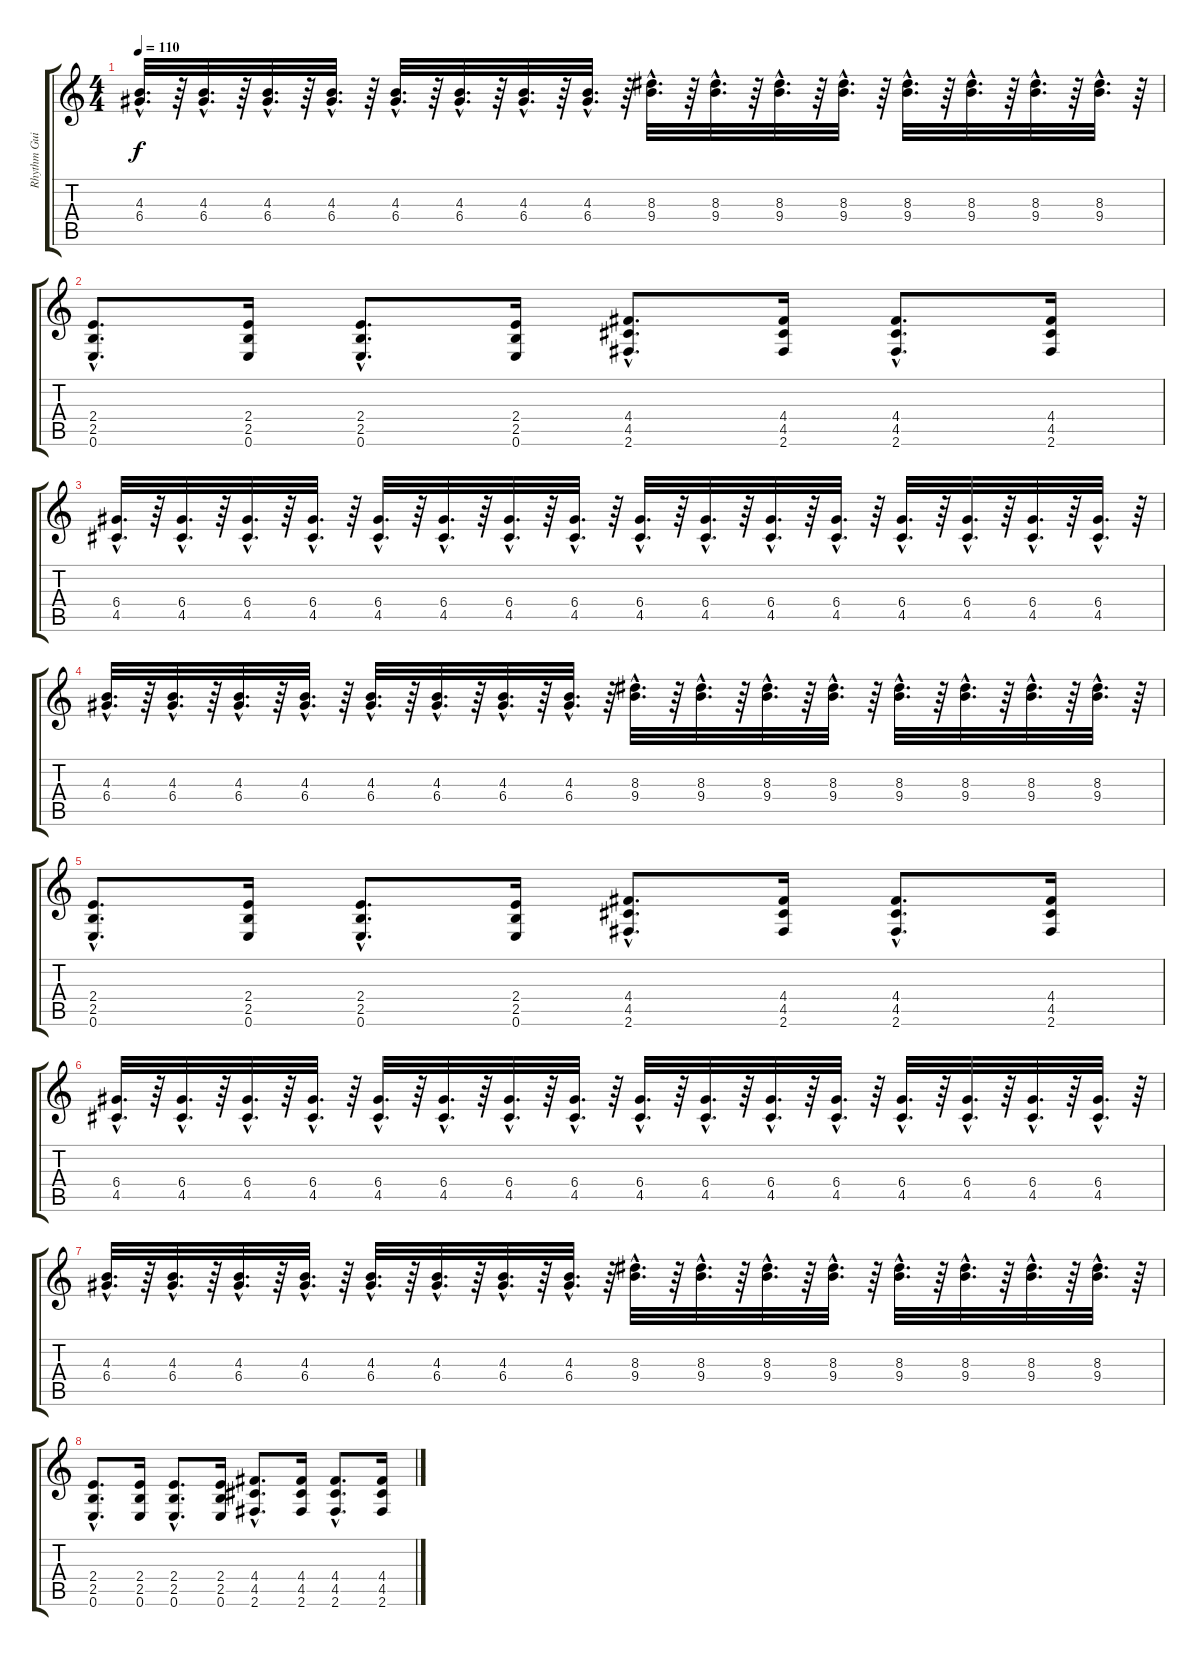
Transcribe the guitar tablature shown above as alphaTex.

\track ("Rhythm Guitar" "Rhythm Gui") {instrument distortionguitar}
\staff {score tabs}
\tuning (E4 B3 G3 D3 A2 E2) {hide}
\ts (4 4)
\tempo 110
\clef g2
\ks c
(4.3{hac} 6.4{hac}).32{d dy f} r.64 (4.3{hac} 6.4{hac}).32{d} r.64 (4.3{hac} 6.4{hac}).32{d} r.64 (4.3{hac} 6.4{hac}).32{d} r.64 (4.3{hac} 6.4{hac}).32{d} r.64 (4.3{hac} 6.4{hac}).32{d} r.64 (4.3{hac} 6.4{hac}).32{d} r.64 (4.3{hac} 6.4{hac}).32{d} r.64 (8.3{hac} 9.4{hac}).32{d} r.64 (8.3{hac} 9.4{hac}).32{d} r.64 (8.3{hac} 9.4{hac}).32{d} r.64 (8.3{hac} 9.4{hac}).32{d} r.64 (8.3{hac} 9.4{hac}).32{d} r.64 (8.3{hac} 9.4{hac}).32{d} r.64 (8.3{hac} 9.4{hac}).32{d} r.64 (8.3{hac} 9.4{hac}).32{d} r.64 |
(2.4{hac} 2.5{hac} 0.6{hac}).8{d} (2.4 2.5 0.6).16 (2.4{hac} 2.5{hac} 0.6{hac}).8{d} (2.4 2.5 0.6).16 (4.4{hac} 4.5{hac} 2.6{hac}).8{d} (4.4 4.5 2.6).16 (4.4{hac} 4.5{hac} 2.6{hac}).8{d} (4.4 4.5 2.6).16 |
(6.4{hac} 4.5{hac}).32{d} r.64 (6.4{hac} 4.5{hac}).32{d} r.64 (6.4{hac} 4.5{hac}).32{d} r.64 (6.4{hac} 4.5{hac}).32{d} r.64 (6.4{hac} 4.5{hac}).32{d} r.64 (6.4{hac} 4.5{hac}).32{d} r.64 (6.4{hac} 4.5{hac}).32{d} r.64 (6.4{hac} 4.5{hac}).32{d} r.64 (6.4{hac} 4.5{hac}).32{d} r.64 (6.4{hac} 4.5{hac}).32{d} r.64 (6.4{hac} 4.5{hac}).32{d} r.64 (6.4{hac} 4.5{hac}).32{d} r.64 (6.4{hac} 4.5{hac}).32{d} r.64 (6.4{hac} 4.5{hac}).32{d} r.64 (6.4{hac} 4.5{hac}).32{d} r.64 (6.4{hac} 4.5{hac}).32{d} r.64 |
(4.3{hac} 6.4{hac}).32{d} r.64 (4.3{hac} 6.4{hac}).32{d} r.64 (4.3{hac} 6.4{hac}).32{d} r.64 (4.3{hac} 6.4{hac}).32{d} r.64 (4.3{hac} 6.4{hac}).32{d} r.64 (4.3{hac} 6.4{hac}).32{d} r.64 (4.3{hac} 6.4{hac}).32{d} r.64 (4.3{hac} 6.4{hac}).32{d} r.64 (8.3{hac} 9.4{hac}).32{d} r.64 (8.3{hac} 9.4{hac}).32{d} r.64 (8.3{hac} 9.4{hac}).32{d} r.64 (8.3{hac} 9.4{hac}).32{d} r.64 (8.3{hac} 9.4{hac}).32{d} r.64 (8.3{hac} 9.4{hac}).32{d} r.64 (8.3{hac} 9.4{hac}).32{d} r.64 (8.3{hac} 9.4{hac}).32{d} r.64 |
(2.4{hac} 2.5{hac} 0.6{hac}).8{d} (2.4 2.5 0.6).16 (2.4{hac} 2.5{hac} 0.6{hac}).8{d} (2.4 2.5 0.6).16 (4.4{hac} 4.5{hac} 2.6{hac}).8{d} (4.4 4.5 2.6).16 (4.4{hac} 4.5{hac} 2.6{hac}).8{d} (4.4 4.5 2.6).16 |
(6.4{hac} 4.5{hac}).32{d} r.64 (6.4{hac} 4.5{hac}).32{d} r.64 (6.4{hac} 4.5{hac}).32{d} r.64 (6.4{hac} 4.5{hac}).32{d} r.64 (6.4{hac} 4.5{hac}).32{d} r.64 (6.4{hac} 4.5{hac}).32{d} r.64 (6.4{hac} 4.5{hac}).32{d} r.64 (6.4{hac} 4.5{hac}).32{d} r.64 (6.4{hac} 4.5{hac}).32{d} r.64 (6.4{hac} 4.5{hac}).32{d} r.64 (6.4{hac} 4.5{hac}).32{d} r.64 (6.4{hac} 4.5{hac}).32{d} r.64 (6.4{hac} 4.5{hac}).32{d} r.64 (6.4{hac} 4.5{hac}).32{d} r.64 (6.4{hac} 4.5{hac}).32{d} r.64 (6.4{hac} 4.5{hac}).32{d} r.64 |
(4.3{hac} 6.4{hac}).32{d} r.64 (4.3{hac} 6.4{hac}).32{d} r.64 (4.3{hac} 6.4{hac}).32{d} r.64 (4.3{hac} 6.4{hac}).32{d} r.64 (4.3{hac} 6.4{hac}).32{d} r.64 (4.3{hac} 6.4{hac}).32{d} r.64 (4.3{hac} 6.4{hac}).32{d} r.64 (4.3{hac} 6.4{hac}).32{d} r.64 (8.3{hac} 9.4{hac}).32{d} r.64 (8.3{hac} 9.4{hac}).32{d} r.64 (8.3{hac} 9.4{hac}).32{d} r.64 (8.3{hac} 9.4{hac}).32{d} r.64 (8.3{hac} 9.4{hac}).32{d} r.64 (8.3{hac} 9.4{hac}).32{d} r.64 (8.3{hac} 9.4{hac}).32{d} r.64 (8.3{hac} 9.4{hac}).32{d} r.64 |
(2.4{hac} 2.5{hac} 0.6{hac}).8{d} (2.4 2.5 0.6).16 (2.4{hac} 2.5{hac} 0.6{hac}).8{d} (2.4 2.5 0.6).16 (4.4{hac} 4.5{hac} 2.6{hac}).8{d} (4.4 4.5 2.6).16 (4.4{hac} 4.5{hac} 2.6{hac}).8{d} (4.4 4.5 2.6).16
